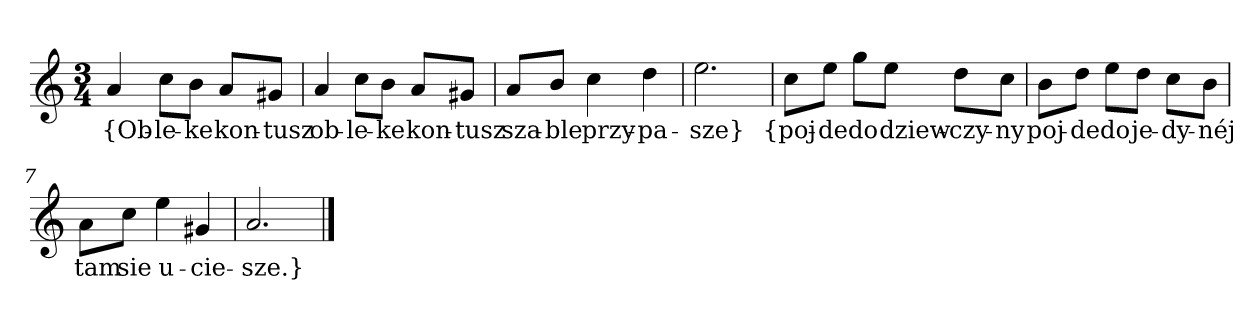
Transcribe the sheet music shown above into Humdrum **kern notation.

**kern	**text
*part1	*part1
*staff1	*staff1
*clefG2	*
*k[]	*
*a:	*
*M3/4	*
=	=
4a	{Ob-
8cc\L	-le-
8b\J	-ke
8a/L	kon-
8g#X/J	-tusz
=2	=2
4a	ob-
8cc\L	-le-
8b\J	-ke
8a/L	kon-
8g#X/J	-tusz
=3	=3
8a/L	sza-
8b/J	-ble
4cc	przy-
4dd	-pa-
=4	=4
2.ee	-sze}
=5y	=5y
8cc\L	{poj-
8ee\J	-de
8gg\L	do
8ee\J	dziew-
8dd\L	-czy-
8cc\J	-ny
=6	=6
8b\L	poj-
8dd\J	-de
8ee\L	do
8dd\J	je-
8cc\L	-dy-
8b\J	-néj
=7	=7
8a\L	tam
8cc\J	sie
4ee	u-
4g#X	-cie-
=8	=8
2.a	-sze.}
==	==
*-	*-
